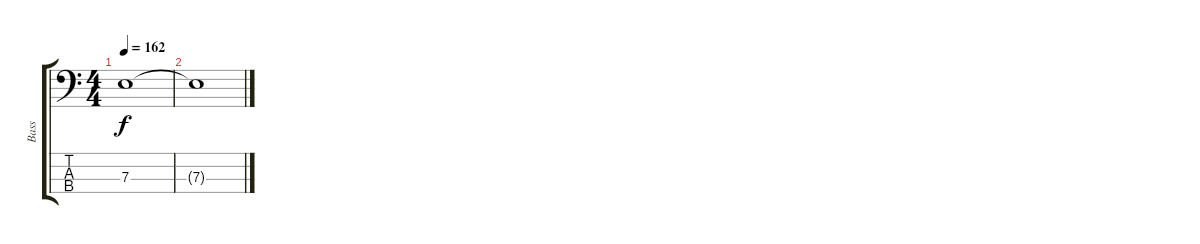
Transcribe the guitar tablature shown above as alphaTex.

\track ("Bass" "Bass") {instrument electricbassfinger}
\staff {score tabs}
\tuning (G2 D2 A1 E1) {hide}
\ts (4 4)
\tempo 162
\clef f4
\ks c
7.3{t}.1{dy f} |
7.3{t}.1
